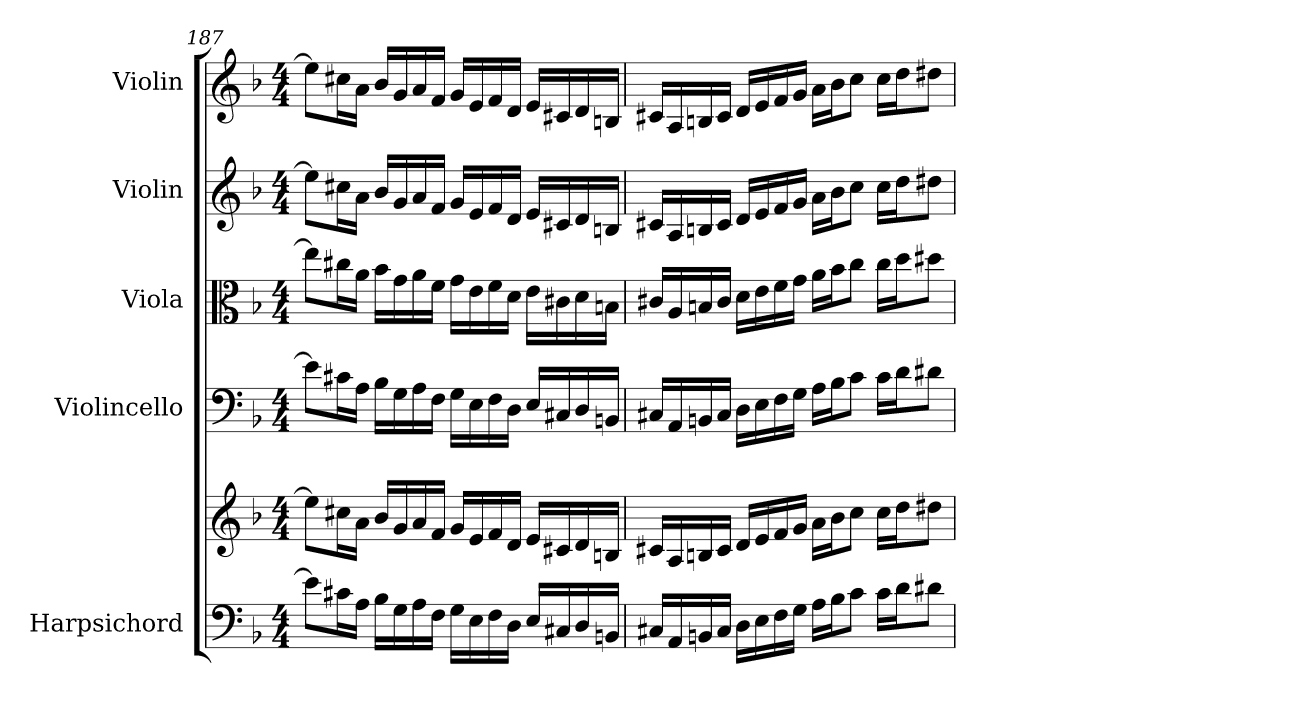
**kern	**kern	**kern	**kern	**kern	**kern
*part5	*part5	*part4	*part3	*part2	*part1
*staff6	*staff5	*staff4	*staff3	*staff2	*staff1
*I"Harpsichord	*	*I"Violincello	*I"Viola	*I"Violin	*I"Violin
*I'Hpschd	*	*I'Vc	*I'Vla	*I'Vln	*I'Vln
*clefF4	*clefG2	*clefF4	*clefC3	*clefG2	*clefG2
*k[b-]	*k[b-]	*k[b-]	*k[b-]	*k[b-]	*k[b-]
*M4/4	*M4/4	*M4/4	*M4/4	*M4/4	*M4/4
=187	=187	=187	=187	=187	=187
8e\L]	8ee\L]	8e\L]	8ee\L]	8ee\L]	8ee\L]
16c#X\L	16cc#X\L	16c#X\L	16cc#X\L	16cc#X\L	16cc#X\L
16A\JJ	16a\JJ	16A\JJ	16a\JJ	16a\JJ	16a\JJ
16B-\LL	16b-/LL	16B-\LL	16b-\LL	16b-/LL	16b-/LL
16G\	16g/	16G\	16g\	16g/	16g/
16A\	16a/	16A\	16a\	16a/	16a/
16F\JJ	16f/JJ	16F\JJ	16f\JJ	16f/JJ	16f/JJ
16G\LL	16g/LL	16G\LL	16g\LL	16g/LL	16g/LL
16E\	16e/	16E\	16e\	16e/	16e/
16F\	16f/	16F\	16f\	16f/	16f/
16D\JJ	16d/JJ	16D\JJ	16d\JJ	16d/JJ	16d/JJ
16E/LL	16e/LL	16E/LL	16e\LL	16e/LL	16e/LL
16C#X/	16c#X/	16C#X/	16c#X\	16c#X/	16c#X/
16D/	16d/	16D/	16d\	16d/	16d/
16BBn/JJ	16Bn/JJ	16BBn/JJ	16Bn\JJ	16Bn/JJ	16Bn/JJ
!!LO:PB:g=z
=188	=188	=188	=188	=188	=188
16C#X/LL	16c#X/LL	16C#X/LL	16c#X/LL	16c#X/LL	16c#X/LL
16AA/	16A/	16AA/	16A/	16A/	16A/
16BBn/	16Bn/	16BBn/	16Bn/	16Bn/	16Bn/
16C#/JJ	16c#/JJ	16C#/JJ	16c#/JJ	16c#/JJ	16c#/JJ
16D\LL	16d/LL	16D\LL	16d\LL	16d/LL	16d/LL
16E\	16e/	16E\	16e\	16e/	16e/
16F\	16f/	16F\	16f\	16f/	16f/
16G\JJ	16g/JJ	16G\JJ	16g\JJ	16g/JJ	16g/JJ
16A\LL	16a\LL	16A\LL	16a\LL	16a\LL	16a\LL
16B-\J	16b-\J	16B-\J	16b-\J	16b-\J	16b-\J
8c\J	8cc\J	8c\J	8cc\J	8cc\J	8cc\J
16c\LL	16cc\LL	16c\LL	16cc\LL	16cc\LL	16cc\LL
16d\J	16dd\J	16d\J	16dd\J	16dd\J	16dd\J
8d#X\J	8dd#X\J	8d#X\J	8dd#X\J	8dd#X\J	8dd#X\J
=	=	=	=	=	=
*-	*-	*-	*-	*-	*-
